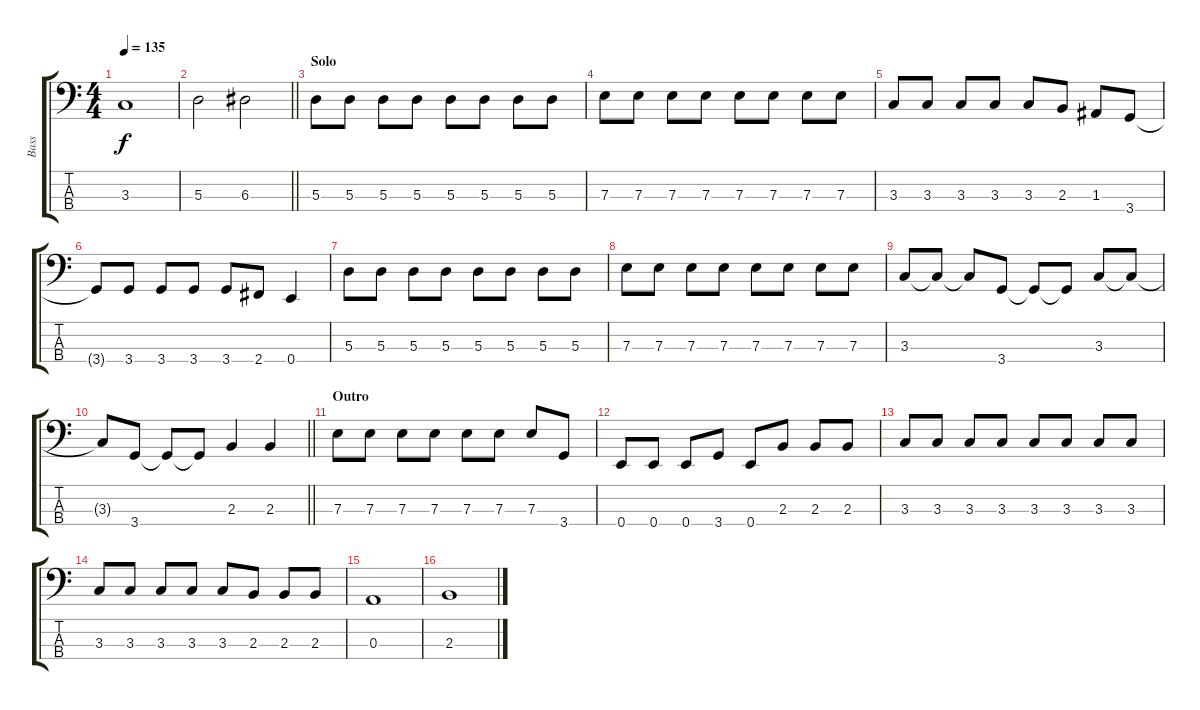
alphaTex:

\track ("Bass" "Bass") {instrument electricbassfinger}
\staff {score tabs}
\tuning (G2 D2 A1 E1) {hide}
\ts (4 4)
\tempo 135
\clef f4
\ks c
3.3.1{dy f} |
\barLineRight lightlight
5.3.2 6.3.2 |
\section ("" "Solo")
5.3.8 5.3.8 5.3.8 5.3.8 5.3.8 5.3.8 5.3.8 5.3.8 |
7.3.8 7.3.8 7.3.8 7.3.8 7.3.8 7.3.8 7.3.8 7.3.8 |
3.3.8 3.3.8 3.3.8 3.3.8 3.3.8 2.3.8 1.3.8 3.4.8 |
3.4{t}.8 3.4.8 3.4.8 3.4.8 3.4.8 2.4.8 0.4.4 |
5.3.8 5.3.8 5.3.8 5.3.8 5.3.8 5.3.8 5.3.8 5.3.8 |
7.3.8 7.3.8 7.3.8 7.3.8 7.3.8 7.3.8 7.3.8 7.3.8 |
3.3.8 3.3{t}.8 3.3{t}.8 3.4.8 3.4{t}.8 3.4{t}.8 3.3.8 3.3{t}.8 |
\barLineRight lightlight
3.3{t}.8 3.4.8 3.4{t}.8 3.4{t}.8 2.3.4 2.3.4 |
\section ("" "Outro")
7.3.8 7.3.8 7.3.8 7.3.8 7.3.8 7.3.8 7.3.8 3.4.8 |
0.4.8 0.4.8 0.4.8 3.4.8 0.4.8 2.3.8 2.3.8 2.3.8 |
3.3.8 3.3.8 3.3.8 3.3.8 3.3.8 3.3.8 3.3.8 3.3.8 |
3.3.8 3.3.8 3.3.8 3.3.8 3.3.8 2.3.8 2.3.8 2.3.8 |
0.3.1 |
2.3.1
